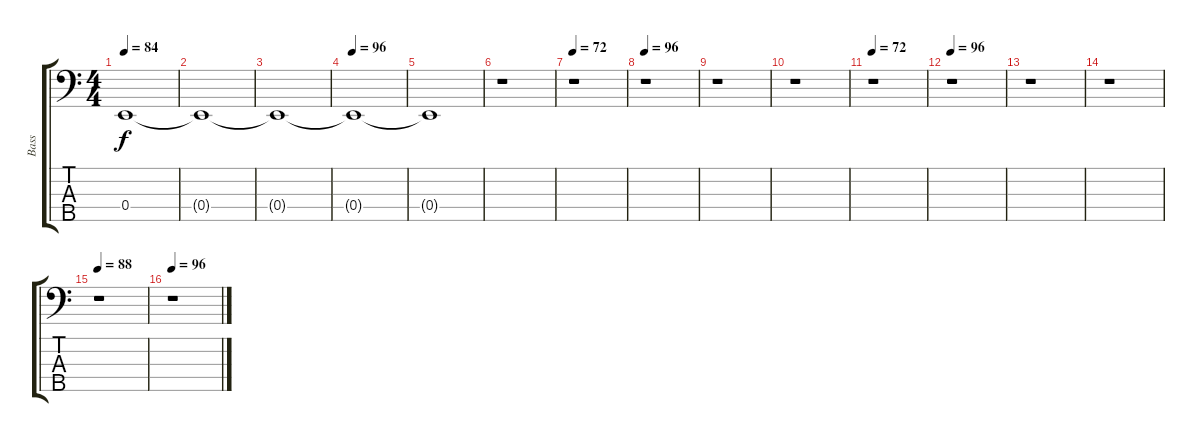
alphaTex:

\track ("Bass" "Bass") {instrument electricbassfinger}
\staff {score tabs}
\tuning (G2 D2 A1 E1 B0) {hide}
\ts (4 4)
\tempo 84
\clef f4
\ks c
0.4{t}.1{dy f} |
0.4{t}.1 |
0.4{t}.1{volume 0} |
\tempo 96
0.4{t}.1 |
0.4{t}.1 |
r.1 |
\tempo 72
r.1 |
\tempo 96
r.1 |
r.1 |
r.1 |
\tempo 72
r.1 |
\tempo 96
r.1 |
r.1 |
r.1 |
\tempo 88
r.1 |
\tempo 96
r.1
